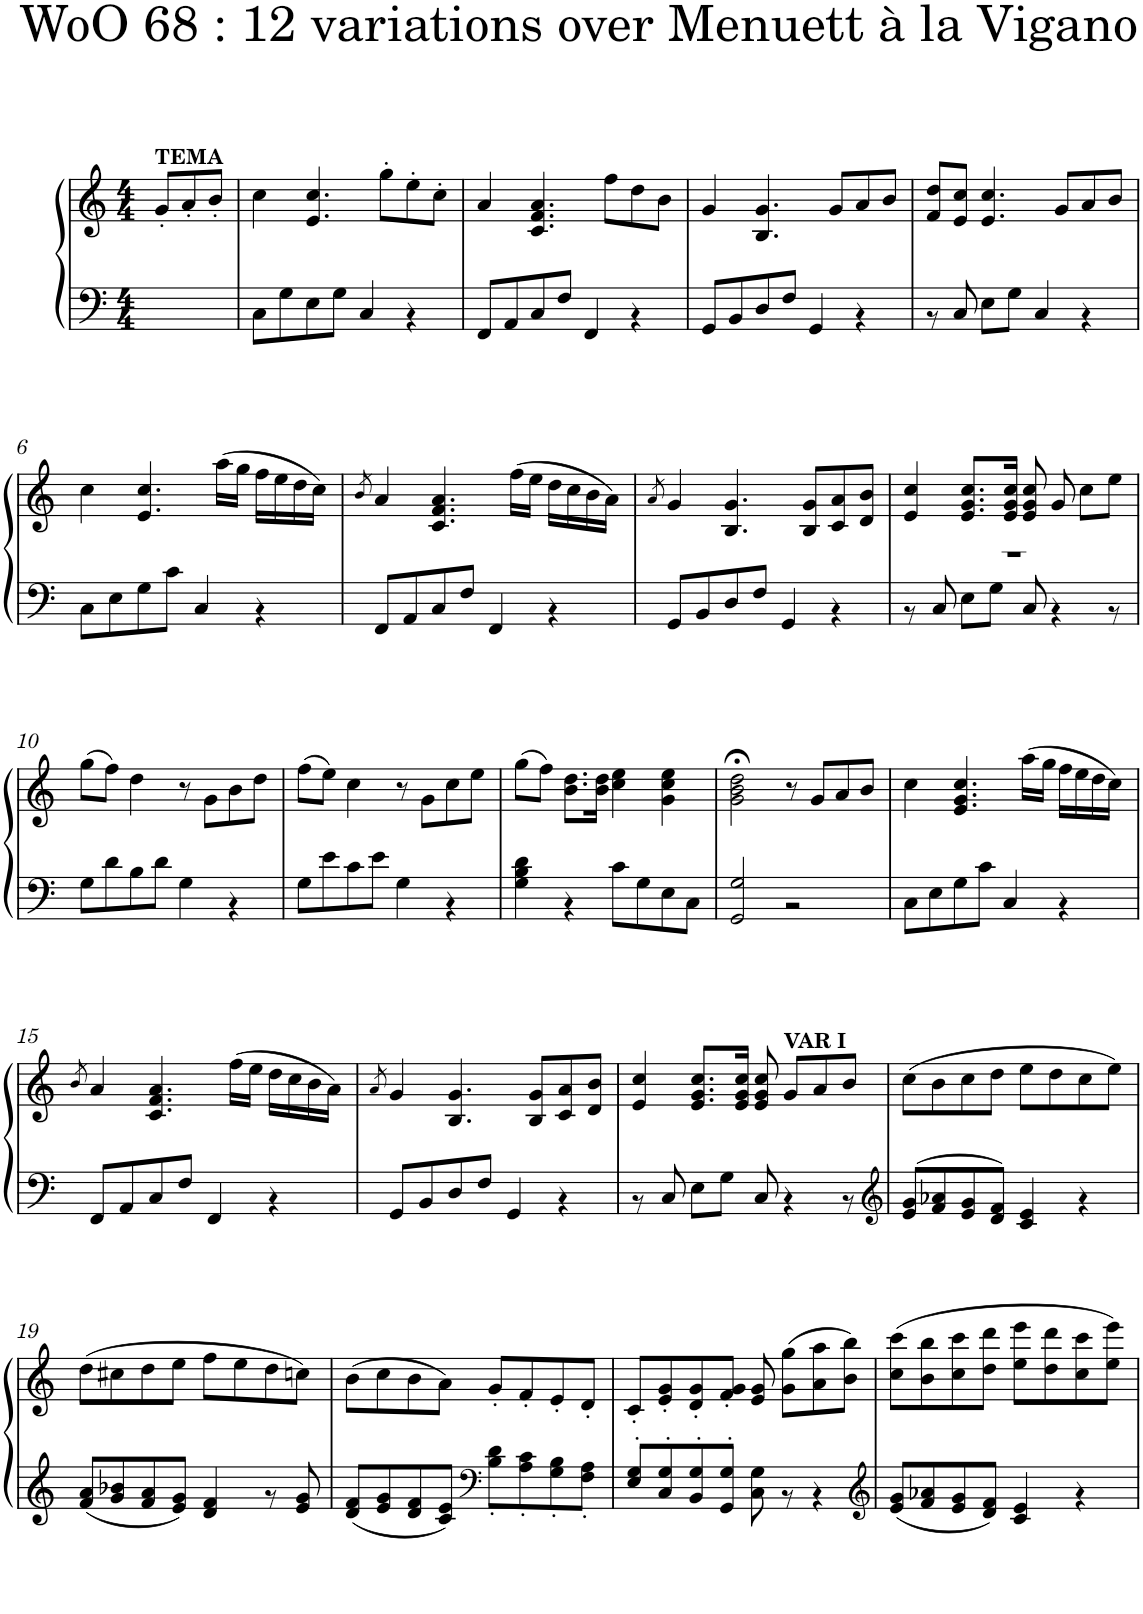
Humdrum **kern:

**kern	**kern
*part1	*part1
*staff2	*staff1
*I"Piano	*
*I'Pno.	*
*clefF4	*clefG2
*k[]	*k[]
*M4/4	*M4/4
=1	=1
*^	*
!	!	!LO:TX:a:B:t=TEMA
1ryy	8ryy	8g'/L
.	2..ryy	8a'/
.	.	8b'/J
.	.	2ryy
.	.	8ryy
=2	=2	=2
1ryy	8C\L	4cc\
.	8G\	.
.	8E\	4.e/ 4.cc/
.	8G\J	.
.	4C/	.
.	.	8gg'\L
.	4r	8ee'\
.	.	8cc'\J
=3	=3	=3
1ryy	8FF/L	4a/
.	8AA/	.
.	8C/	4.c/ 4.f/ 4.a/
.	8F/J	.
.	4FF/	.
.	.	8ff\L
.	4r	8dd\
.	.	8b\J
=4	=4	=4
1ryy	8GG/L	4g/
.	8BB/	.
.	8D/	4.B/ 4.g/
.	8F/J	.
.	4GG/	.
.	.	8g/L
.	4r	8a/
.	.	8b/J
=5	=5	=5
1ryy	8r	8f/ 8dd/L
.	8C/	8e/ 8cc/J
.	8E\L	4.e/ 4.cc/
.	8G\J	.
.	4C/	.
.	.	8g/L
.	4r	8a/
.	.	8b/J
!!LO:LB:g=z
=6	=6	=6
1ryy	8C\L	4cc\
.	8E\	.
.	8G\	4.e/ 4.cc/
.	8c\J	.
.	4C/	.
.	.	(>16aa\LL
.	.	16gg\JJ
.	4r	16ff\LL
.	.	16ee\
.	.	16dd\
.	.	16cc\JJ)
=7	=7	=7
.	.	8qb/
1ryy	8FF/L	4a/
.	8AA/	.
.	8C/	4.c/ 4.f/ 4.a/
.	8F/J	.
.	4FF/	.
.	.	(>16ff\LL
.	.	16ee\JJ
.	4r	16dd\LL
.	.	16cc\
.	.	16b\
.	.	16a\JJ)
=8	=8	=8
.	.	8qa/
1ryy	8GG/L	4g/
.	8BB/	.
.	8D/	4.B/ 4.g/
.	8F/J	.
.	4GG/	.
.	.	8B/ 8g/L
.	4r	8c/ 8a/
.	.	8d/ 8b/J
=9	=9	=9
1r	8r	4e/ 4cc/
.	8C/	.
.	8E\L	8.e/ 8.g/ 8.cc/L
.	8G\J	.
.	.	16e/ 16g/ 16cc/Jk
.	8C/	8e/ 8g/ 8cc/
.	4r	8g/
.	.	8cc\L
.	8r	8ee\J
!!LO:LB:g=z
=10	=10	=10
1ryy	8G\L	(>8gg\L
.	8d\	8ff\J)
.	8B\	4dd\
.	8d\J	.
.	4G\	8r
.	.	8g\L
.	4r	8b\
.	.	8dd\J
=11	=11	=11
1ryy	8G\L	(>8ff\L
.	8e\	8ee\J)
.	8c\	4cc\
.	8e\J	.
.	4G\	8r
.	.	8g\L
.	4r	8cc\
.	.	8ee\J
=12	=12	=12
1ryy	4G\ 4B\ 4d\	(>8gg\L
.	.	8ff\J)
.	4r	8.b\ 8.dd\L
.	.	16b\ 16dd\Jk
.	8c\L	4cc\ 4ee\
.	8G\	.
.	8E\	4g\ 4cc\ 4ee\
.	8C\J	.
=13	=13	=13
1ryy	2GG/ 2G/	2g\;< 2b\;< 2dd\;<
.	2r	8r
.	.	8g/L
.	.	8a/
.	.	8b/J
=14	=14	=14
1ryy	8C\L	4cc\
.	8E\	.
.	8G\	4.e/ 4.g/ 4.cc/
.	8c\J	.
.	4C/	.
.	.	(>16aa\LL
.	.	16gg\JJ
.	4r	16ff\LL
.	.	16ee\
.	.	16dd\
.	.	16cc\JJ)
!!LO:LB:g=z
=15	=15	=15
.	.	8qb/
1ryy	8FF/L	4a/
.	8AA/	.
.	8C/	4.c/ 4.f/ 4.a/
.	8F/J	.
.	4FF/	.
.	.	(>16ff\LL
.	.	16ee\JJ
.	4r	16dd\LL
.	.	16cc\
.	.	16b\
.	.	16a\JJ)
=16	=16	=16
.	.	8qa/
1ryy	8GG/L	4g/
.	8BB/	.
.	8D/	4.B/ 4.g/
.	8F/J	.
.	4GG/	.
.	.	8B/ 8g/L
.	4r	8c/ 8a/
.	.	8d/ 8b/J
=17	=17	=17
2ryy	8r	4e/ 4cc/
.	8C/	.
.	8E\L	8.e/ 8.g/ 8.cc/L
.	8G\J	.
.	.	16e/ 16g/ 16cc/Jk
8ryy	8C/	8e/ 8g/ 8cc/
!	!	!LO:TX:a:B:t=VAR I
4ryy	4r	8g/L
.	.	8a/
8ryy	8r	8b/J
=18	=18	=18
*clefG2	*	*
1ryy	8e/ 8g/L	(>8cc\L
.	8f/ 8a-X/	8b\
.	8e/ 8g/	8cc\
.	8d/ 8f/J	8dd\J
.	4c/ 4e/	8ee\L
.	.	8dd\
.	4r	8cc\
.	.	8ee\J)
!!LO:LB:g=z
=19	=19	=19
1ryy	8f/ 8a/L	(>8dd\L
.	8g/ 8b-X/	8cc#X\
.	8f/ 8a/	8dd\
.	8e/ 8g/J	8ee\J
.	4d/ 4f/	8ff\L
.	.	8ee\
.	8r	8dd\
.	8e/ 8g/	8ccn\J)
=20	=20	=20
1ryy	8d/ 8f/L	(>8b\L
.	8e/ 8g/	8cc\
.	8d/ 8f/	8b\
.	8c/ 8e/J	8a\J)
*clefF4	*	*
.	8B\' 8d\'L	8g'/L
.	8A\' 8c\'	8f'/
.	8G\' 8B\'	8e'/
.	8F\' 8A\'J	8d'/J
=21	=21	=21
1ryy	8E/' 8G/'L	8c'/L
.	8C/' 8G/'	8e/' 8g/'
.	8BB/' 8G/'	8d/' 8g/'
.	8GG/' 8G/'J	8f/' 8g/'J
.	8C\ 8G\	8e/ 8g/
.	8r	(>8g\ 8gg\L
.	4r	8a\ 8aa\
.	.	8b\ 8bb\J)
=22	=22	=22
*clefG2	*	*
1ryy	8e/ 8g/L	(>8cc\ 8ccc\L
.	8f/ 8a-X/	8b\ 8bb\
.	8e/ 8g/	8cc\ 8ccc\
.	8d/ 8f/J	8dd\ 8ddd\J
.	4c/ 4e/	8ee\ 8eee\L
.	.	8dd\ 8ddd\
.	4r	8cc\ 8ccc\
.	.	8ee\ 8eee\J)
*v	*v	*
=	=
*-	*-
